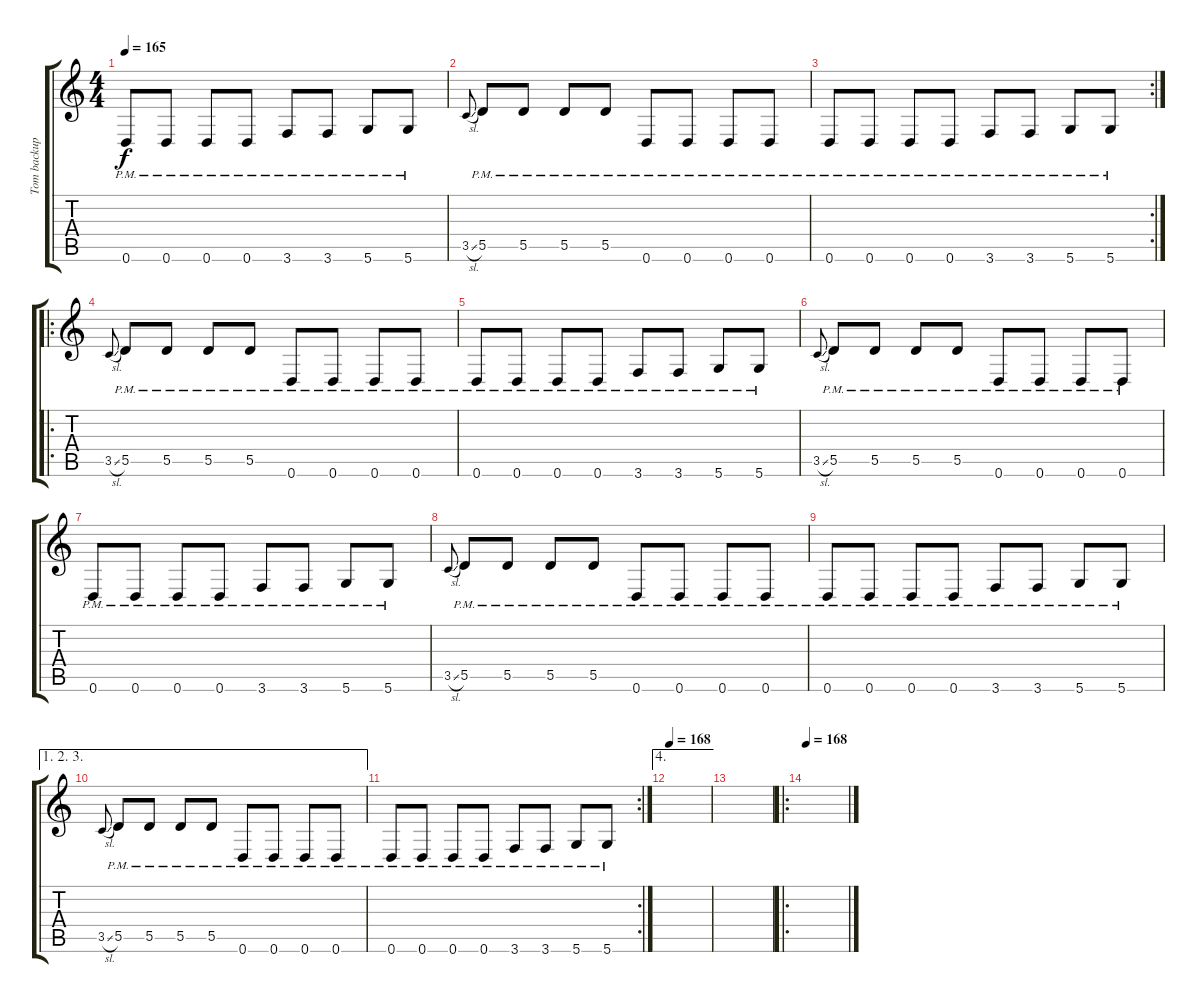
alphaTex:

\track ("Tom backup" "Tom backup") {instrument distortionguitar}
\staff {score tabs}
\tuning (E4 B3 G3 D3 A2 D2) {hide}
\ts (4 4)
\tempo 165
\clef g2
\ks c
0.6{pm}.8{dy f} 0.6{pm}.8 0.6{pm}.8 0.6{pm}.8 3.6{pm}.8 3.6{pm}.8 5.6{pm}.8 5.6{pm}.8 |
3.5{sl}.8{gr onbeat} 5.5{pm}.8 5.5{pm}.8 5.5{pm}.8 5.5{pm}.8 0.6{pm}.8 0.6{pm}.8 0.6{pm}.8 0.6{pm}.8 |
\rc 2
0.6{pm}.8 0.6{pm}.8 0.6{pm}.8 0.6{pm}.8 3.6{pm}.8 3.6{pm}.8 5.6{pm}.8 5.6{pm}.8 |
\ro
3.5{sl}.8{gr onbeat} 5.5{pm}.8 5.5{pm}.8 5.5{pm}.8 5.5{pm}.8 0.6{pm}.8 0.6{pm}.8 0.6{pm}.8 0.6{pm}.8 |
0.6{pm}.8 0.6{pm}.8 0.6{pm}.8 0.6{pm}.8 3.6{pm}.8 3.6{pm}.8 5.6{pm}.8 5.6{pm}.8 |
3.5{sl}.8{gr onbeat} 5.5{pm}.8 5.5{pm}.8 5.5{pm}.8 5.5{pm}.8 0.6{pm}.8 0.6{pm}.8 0.6{pm}.8 0.6{pm}.8 |
0.6{pm}.8 0.6{pm}.8 0.6{pm}.8 0.6{pm}.8 3.6{pm}.8 3.6{pm}.8 5.6{pm}.8 5.6{pm}.8 |
3.5{sl}.8{gr onbeat} 5.5{pm}.8 5.5{pm}.8 5.5{pm}.8 5.5{pm}.8 0.6{pm}.8 0.6{pm}.8 0.6{pm}.8 0.6{pm}.8 |
0.6{pm}.8 0.6{pm}.8 0.6{pm}.8 0.6{pm}.8 3.6{pm}.8 3.6{pm}.8 5.6{pm}.8 5.6{pm}.8 |
\ae (1 2 3)
3.5{sl}.8{gr onbeat} 5.5{pm}.8 5.5{pm}.8 5.5{pm}.8 5.5{pm}.8 0.6{pm}.8 0.6{pm}.8 0.6{pm}.8 0.6{pm}.8 |
\rc 2
0.6{pm}.8 0.6{pm}.8 0.6{pm}.8 0.6{pm}.8 3.6{pm}.8 3.6{pm}.8 5.6{pm}.8 5.6{pm}.8 |
\ae 4
\tempo 168
|
|
\ro
\tempo 168
